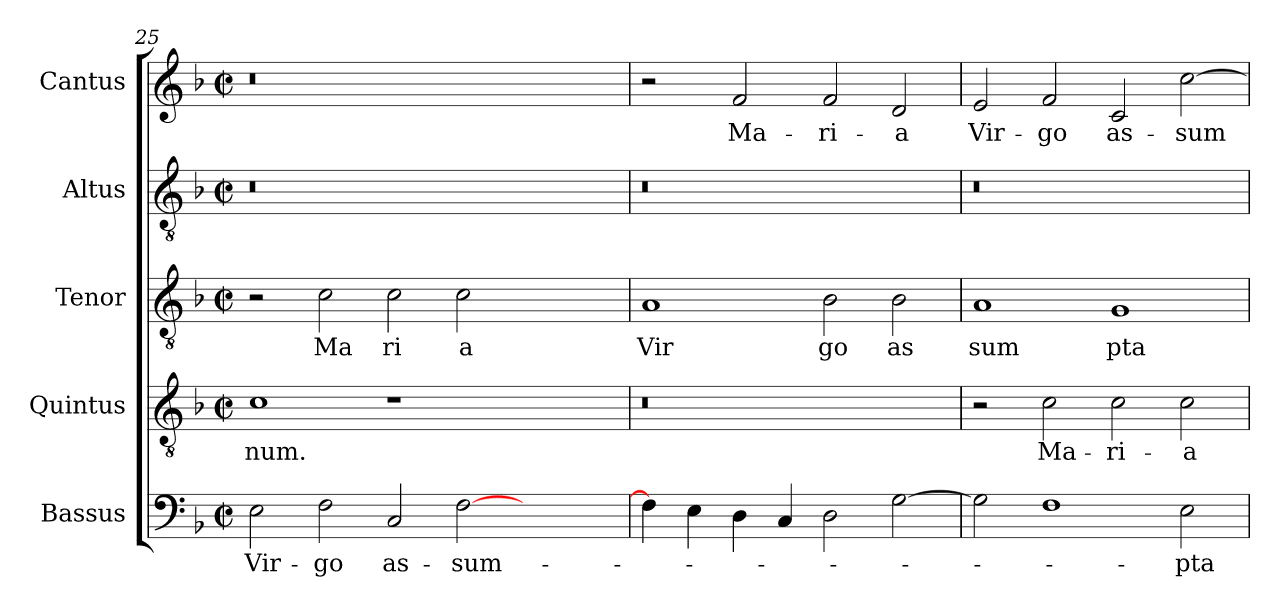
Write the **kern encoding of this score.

**kern	**text	**kern	**text	**kern	**text	**kern	**kern	**text
*part5	*part5	*part4	*part4	*part3	*part3	*part2	*part1	*part1
*staff5	*staff5	*staff4	*staff4	*staff3	*staff3	*staff2	*staff1	*staff1
*I"Bassus	*	*I"Quintus	*	*I"Tenor	*	*I"Altus	*I"Cantus	*
*clefF4	*	*clefGv2	*	*clefGv2	*	*clefGv2	*clefG2	*
*k[b-]	*	*k[b-]	*	*k[b-]	*	*k[b-]	*k[b-]	*
*F:	*	*F:	*	*F:	*	*F:	*F:	*
*M2/2	*	*M2/2	*	*M2/2	*	*M2/2	*M2/2	*
*met(c|)	*	*met(c|)	*	*met(c|)	*	*met(c|)	*met(c|)	*
=25	=25	=25	=25	=25	=25	=25	=25	=25
!	!LO:LY:b:cj	!	!LO:LY:b:cj	!	!	!	!	!
2E\	Vir-	1c	-num.	2r	.	0r	0r	.
!	!LO:LY:b:cj	!	!	!	!LO:LY:b:cj	!	!	!
2F\	-go	.	.	2c\	Ma	.	.	.
!	!LO:LY:b:cj	!LO:N:vis=1	!	!	!LO:LY:b:cj	!	!	!
2C/	as-	0r	.	2c\	ri	.	.	.
!	!LO:LY:b	!	!	!	!LO:LY:b:cj	!	!	!
[>2F\	-sum-	.	.	2c\	a	.	.	.
1ryy	.	.	.	1ryy	.	1ryy	1ryy	.
=26	=26	=26	=26	=26	=26	=26	=26	=26
!	!	!	!	!	!LO:LY:b:cj	!	!	!
4F\]	.	0r	.	1A	Vir	0r	2r	.
4E\	.	.	.	.	.	.	.	.
!	!	!	!	!	!	!	!	!LO:LY:b:cj
4D\	.	.	.	.	.	.	2f/	Ma-
4C/	.	.	.	.	.	.	.	.
!	!	!	!	!	!LO:LY:b:cj	!	!	!LO:LY:b:cj
2D\	.	.	.	2B-\	go	.	2f/	-ri-
!	!	!	!	!	!LO:LY:b:cj	!	!	!LO:LY:b:cj
[>2G\	.	.	.	2B-\	as	.	2d/	-a
=27	=27	=27	=27	=27	=27	=27	=27	=27
!	!	!	!	!	!LO:LY:b:cj	!	!	!LO:LY:b:cj
2G\]	.	2r	.	1A	sum	0r	2e/	Vir-
!	!	!	!LO:LY:b:cj	!	!	!	!	!LO:LY:b:cj
1F	.	2c\	Ma-	.	.	.	2f/	-go
!	!	!	!LO:LY:b:cj	!	!LO:LY:b:cj	!	!	!LO:LY:b:cj
.	.	2c\	-ri-	1G	pta	.	2c/	as-
!	!LO:LY:b:cj	!	!LO:LY:b:cj	!	!	!	!	!LO:LY:b
2E\	-pta	2c\	-a	.	.	.	[>2cc\	-sum-
=	=	=	=	=	=	=	=	=
*-	*-	*-	*-	*-	*-	*-	*-	*-
